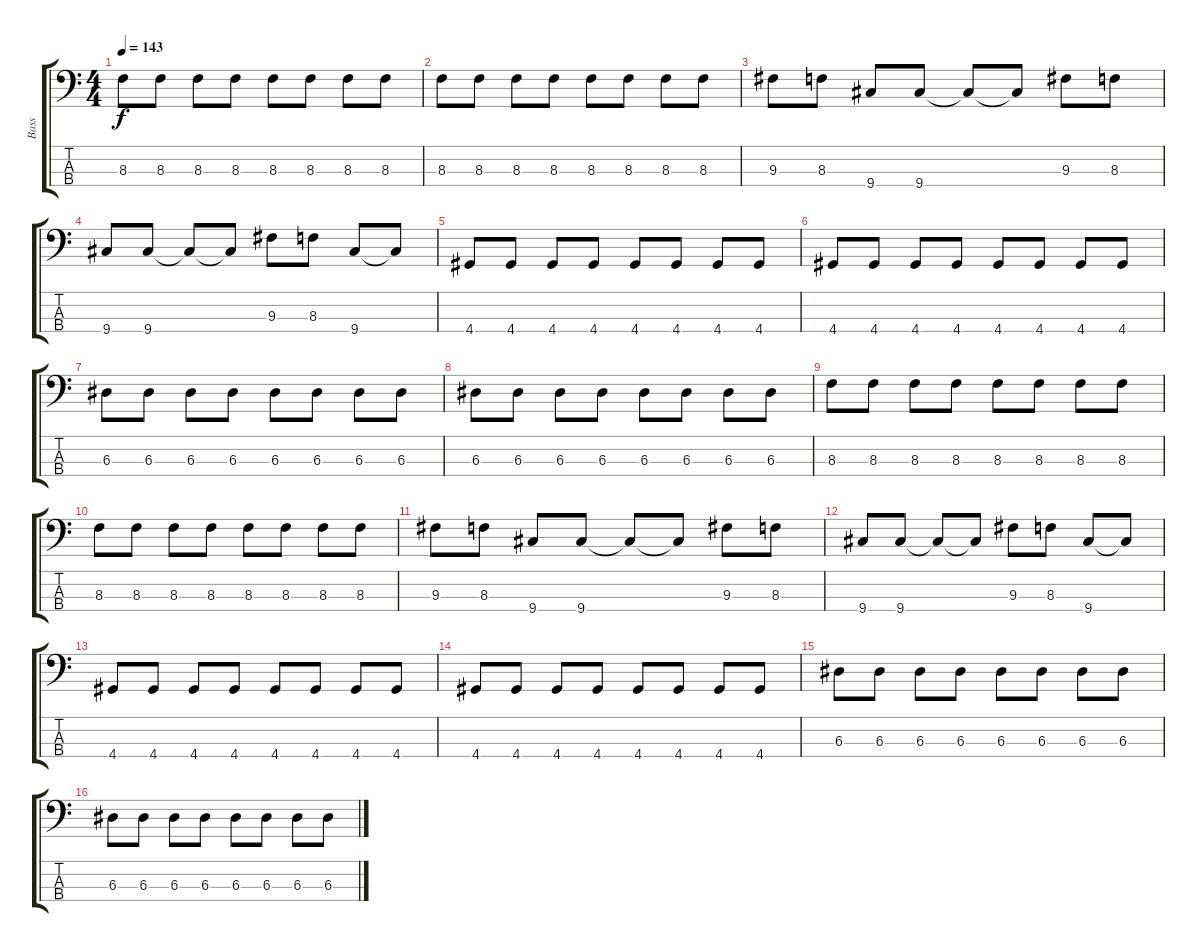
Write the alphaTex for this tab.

\track ("Bass" "Bass") {instrument electricbassfinger}
\staff {score tabs}
\tuning (G2 D2 A1 E1) {hide}
\ts (4 4)
\tempo 143
\clef f4
\ks c
8.3.8{dy f} 8.3.8 8.3.8 8.3.8 8.3.8 8.3.8 8.3.8 8.3.8 |
8.3.8 8.3.8 8.3.8 8.3.8 8.3.8 8.3.8 8.3.8 8.3.8 |
9.3.8 8.3.8 9.4.8 9.4.8 9.4{t}.8 9.4{t}.8 9.3.8 8.3.8 |
9.4.8 9.4.8 9.4{t}.8 9.4{t}.8 9.3.8 8.3.8 9.4.8 9.4{t}.8 |
4.4.8 4.4.8 4.4.8 4.4.8 4.4.8 4.4.8 4.4.8 4.4.8 |
4.4.8 4.4.8 4.4.8 4.4.8 4.4.8 4.4.8 4.4.8 4.4.8 |
6.3.8 6.3.8 6.3.8 6.3.8 6.3.8 6.3.8 6.3.8 6.3.8 |
6.3.8 6.3.8 6.3.8 6.3.8 6.3.8 6.3.8 6.3.8 6.3.8 |
8.3.8 8.3.8 8.3.8 8.3.8 8.3.8 8.3.8 8.3.8 8.3.8 |
8.3.8 8.3.8 8.3.8 8.3.8 8.3.8 8.3.8 8.3.8 8.3.8 |
9.3.8 8.3.8 9.4.8 9.4.8 9.4{t}.8 9.4{t}.8 9.3.8 8.3.8 |
9.4.8 9.4.8 9.4{t}.8 9.4{t}.8 9.3.8 8.3.8 9.4.8 9.4{t}.8 |
4.4.8 4.4.8 4.4.8 4.4.8 4.4.8 4.4.8 4.4.8 4.4.8 |
4.4.8 4.4.8 4.4.8 4.4.8 4.4.8 4.4.8 4.4.8 4.4.8 |
6.3.8 6.3.8 6.3.8 6.3.8 6.3.8 6.3.8 6.3.8 6.3.8 |
6.3.8 6.3.8 6.3.8 6.3.8 6.3.8 6.3.8 6.3.8 6.3.8
